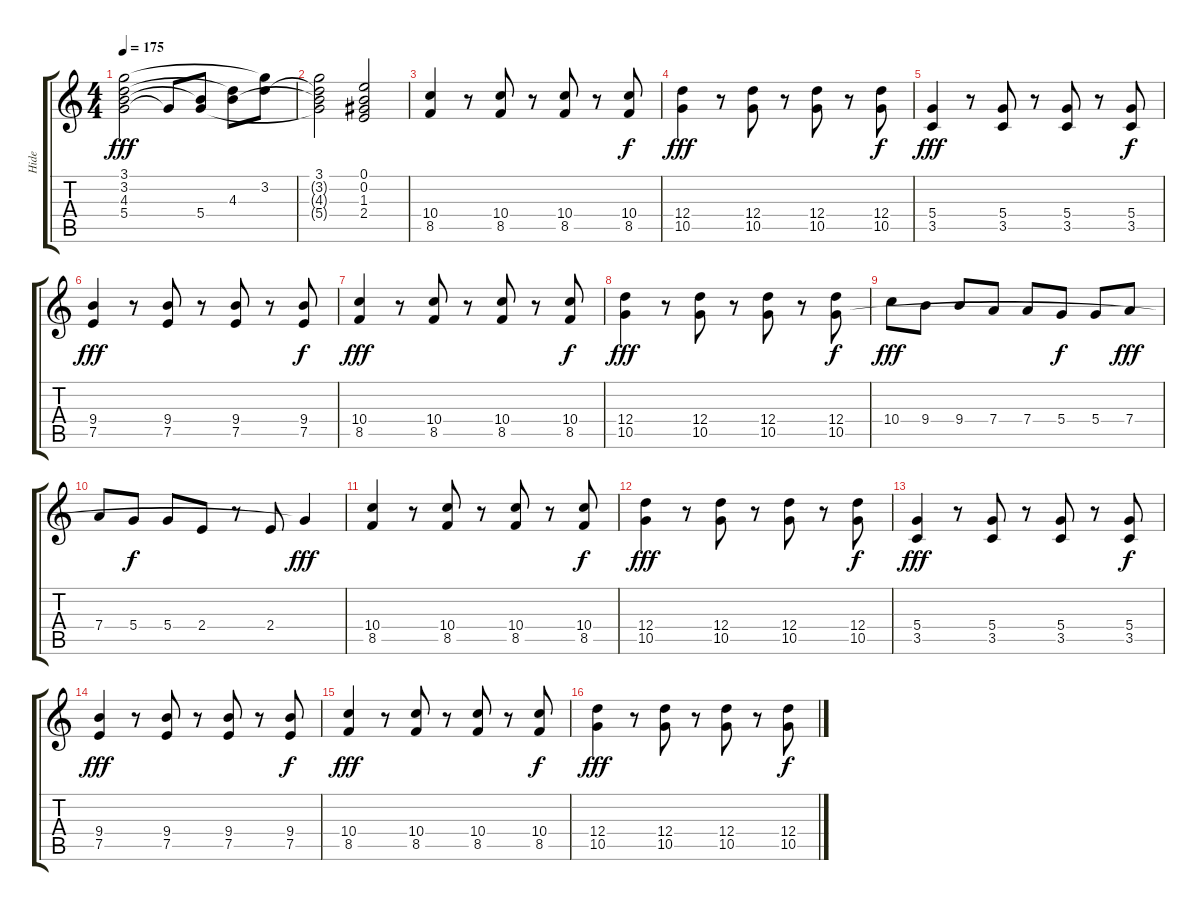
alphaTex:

\track ("Hide" "Hide") {instrument distortionguitar}
\staff {score tabs}
\tuning (E4 B3 G3 D3 A2 E2) {hide}
\ts (4 4)
\tempo 175
\clef g2
\ks c
(3.1 3.2 4.3 5.4).2{dy fff} 5.4{t}.8 (4.3{t} 5.4).8 (3.2{t} 4.3).8 (3.1{t} 3.2).8 |
(3.1 3.2{t} 4.3{t} 5.4{t}).2 (0.1 0.2 1.3 2.4).2{instrument distortionguitar} |
(10.4 8.5).4 r.8 (10.4 8.5).8 r.8 (10.4 8.5).8 r.8 (10.4 8.5).8{dy f} |
(12.4 10.5).4{dy fff} r.8 (12.4 10.5).8 r.8 (12.4 10.5).8 r.8 (12.4 10.5).8{dy f} |
(5.4 3.5).4{dy fff} r.8 (5.4 3.5).8 r.8 (5.4 3.5).8 r.8 (5.4 3.5).8{dy f} |
(9.4 7.5).4{dy fff} r.8 (9.4 7.5).8 r.8 (9.4 7.5).8 r.8 (9.4 7.5).8{dy f} |
(10.4 8.5).4{dy fff} r.8 (10.4 8.5).8 r.8 (10.4 8.5).8 r.8 (10.4 8.5).8{dy f} |
(12.4 10.5).4{dy fff} r.8 (12.4 10.5).8 r.8 (12.4 10.5).8 r.8 (12.4 10.5).8{dy f} |
10.4.8{dy fff} 9.4.8 9.4.8 7.4.8 7.4.8 5.4.8{dy f} 5.4.8 7.4.8{dy fff} |
7.4.8 5.4.8{dy f} 5.4.8 2.4.8 r.8 2.4.8 10.5{t}.4{dy fff} |
(10.4 8.5).4 r.8 (10.4 8.5).8 r.8 (10.4 8.5).8 r.8 (10.4 8.5).8{dy f} |
(12.4 10.5).4{dy fff} r.8 (12.4 10.5).8 r.8 (12.4 10.5).8 r.8 (12.4 10.5).8{dy f} |
(5.4 3.5).4{dy fff} r.8 (5.4 3.5).8 r.8 (5.4 3.5).8 r.8 (5.4 3.5).8{dy f} |
(9.4 7.5).4{dy fff} r.8 (9.4 7.5).8 r.8 (9.4 7.5).8 r.8 (9.4 7.5).8{dy f} |
(10.4 8.5).4{dy fff} r.8 (10.4 8.5).8 r.8 (10.4 8.5).8 r.8 (10.4 8.5).8{dy f} |
(12.4 10.5).4{dy fff} r.8 (12.4 10.5).8 r.8 (12.4 10.5).8 r.8 (12.4 10.5).8{dy f}
